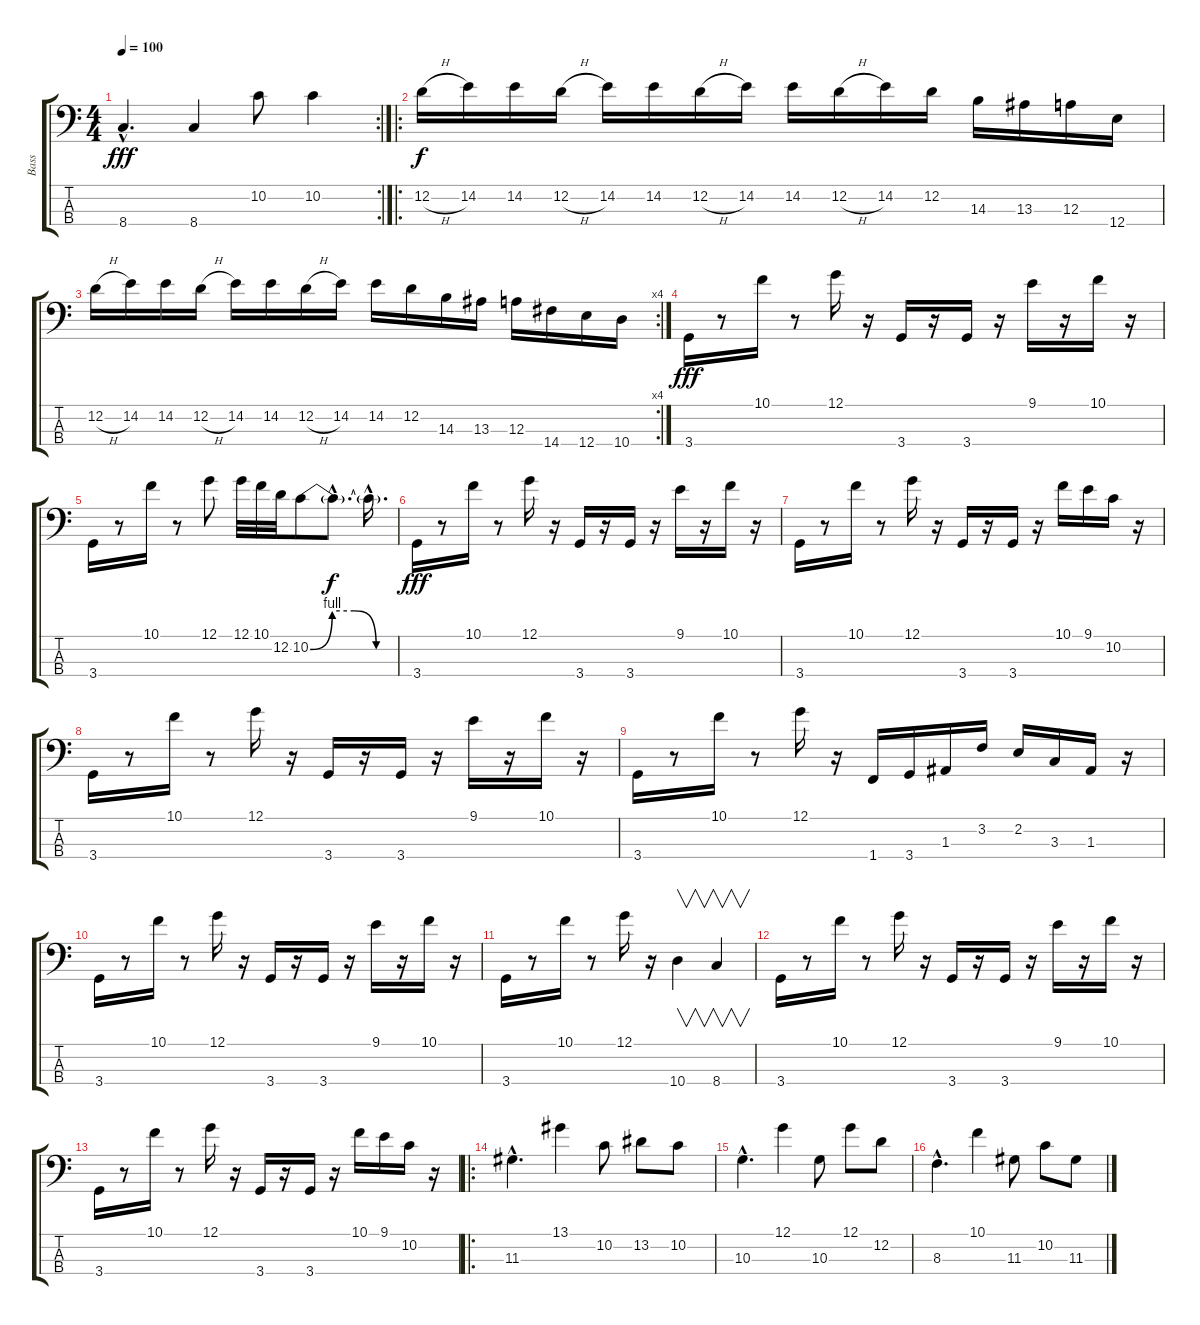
\track ("Bass" "Bass") {instrument acousticguitarnylon}
\staff {score tabs}
\tuning (G2 D2 A1 E1) {hide}
\rc 2
\ts (4 4)
\tempo 100
\clef f4
\ks c
8.4{hac}.4{d dy fff} 8.4.4 10.2.8 10.2.4 |
\ro
12.2{h}.16{dy f} 14.2.16 14.2.16 12.2{h}.16 14.2.16 14.2.16 12.2{h}.16 14.2.16 14.2.16 12.2{h}.16 14.2.16 12.2.16 14.3.16 13.3.16 12.3.16 12.4.16 |
\rc 4
12.2{h}.16 14.2.16 14.2.16 12.2{h}.16 14.2.16 14.2.16 12.2{h}.16 14.2.16 14.2.16 12.2.16 14.3.16 13.3.16 12.3.16 14.4.16 12.4.16 10.4.16 |
3.4.16{dy fff} r.8 10.1.16 r.8 12.1.16 r.16 3.4.16 r.16 3.4.16 r.16 9.1.16 r.16 10.1.16 r.16 |
3.4.16 r.8 10.1.16 r.8 12.1.8 12.1.32 10.1.32 12.2.32 10.2{be (custom 0 0 15 4 30 4 45 0 60 0)}.8 10.2{hac t}.8{d dy f} 10.2{hac t}.16{d} |
3.4.16{dy fff} r.8 10.1.16 r.8 12.1.16 r.16 3.4.16 r.16 3.4.16 r.16 9.1.16 r.16 10.1.16 r.16 |
3.4.16 r.8 10.1.16 r.8 12.1.16 r.16 3.4.16 r.16 3.4.16 r.16 10.1.16 9.1.16 10.2.16 r.16 |
3.4.16 r.8 10.1.16 r.8 12.1.16 r.16 3.4.16 r.16 3.4.16 r.16 9.1.16 r.16 10.1.16 r.16 |
3.4.16 r.8 10.1.16 r.8 12.1.16 r.16 1.4.16 3.4.16 1.3.16 3.2.16 2.2.16 3.3.16 1.3.16 r.16 |
3.4.16 r.8 10.1.16 r.8 12.1.16 r.16 3.4.16 r.16 3.4.16 r.16 9.1.16 r.16 10.1.16 r.16 |
3.4.16 r.8 10.1.16 r.8 12.1.16 r.16 10.4.4{v} 8.4.4{v} |
3.4.16 r.8 10.1.16 r.8 12.1.16 r.16 3.4.16 r.16 3.4.16 r.16 9.1.16 r.16 10.1.16 r.16 |
3.4.16 r.8 10.1.16 r.8 12.1.16 r.16 3.4.16 r.16 3.4.16 r.16 10.1.16 9.1.16 10.2.16 r.16 |
\ro
11.3{hac}.4{d} 13.1.4 10.2.8 13.2.8 10.2.8 |
10.3{hac}.4{d} 12.1.4 10.3.8 12.1.8 12.2.8 |
8.3{hac}.4{d} 10.1.4 11.3.8 10.2.8 11.3.8
